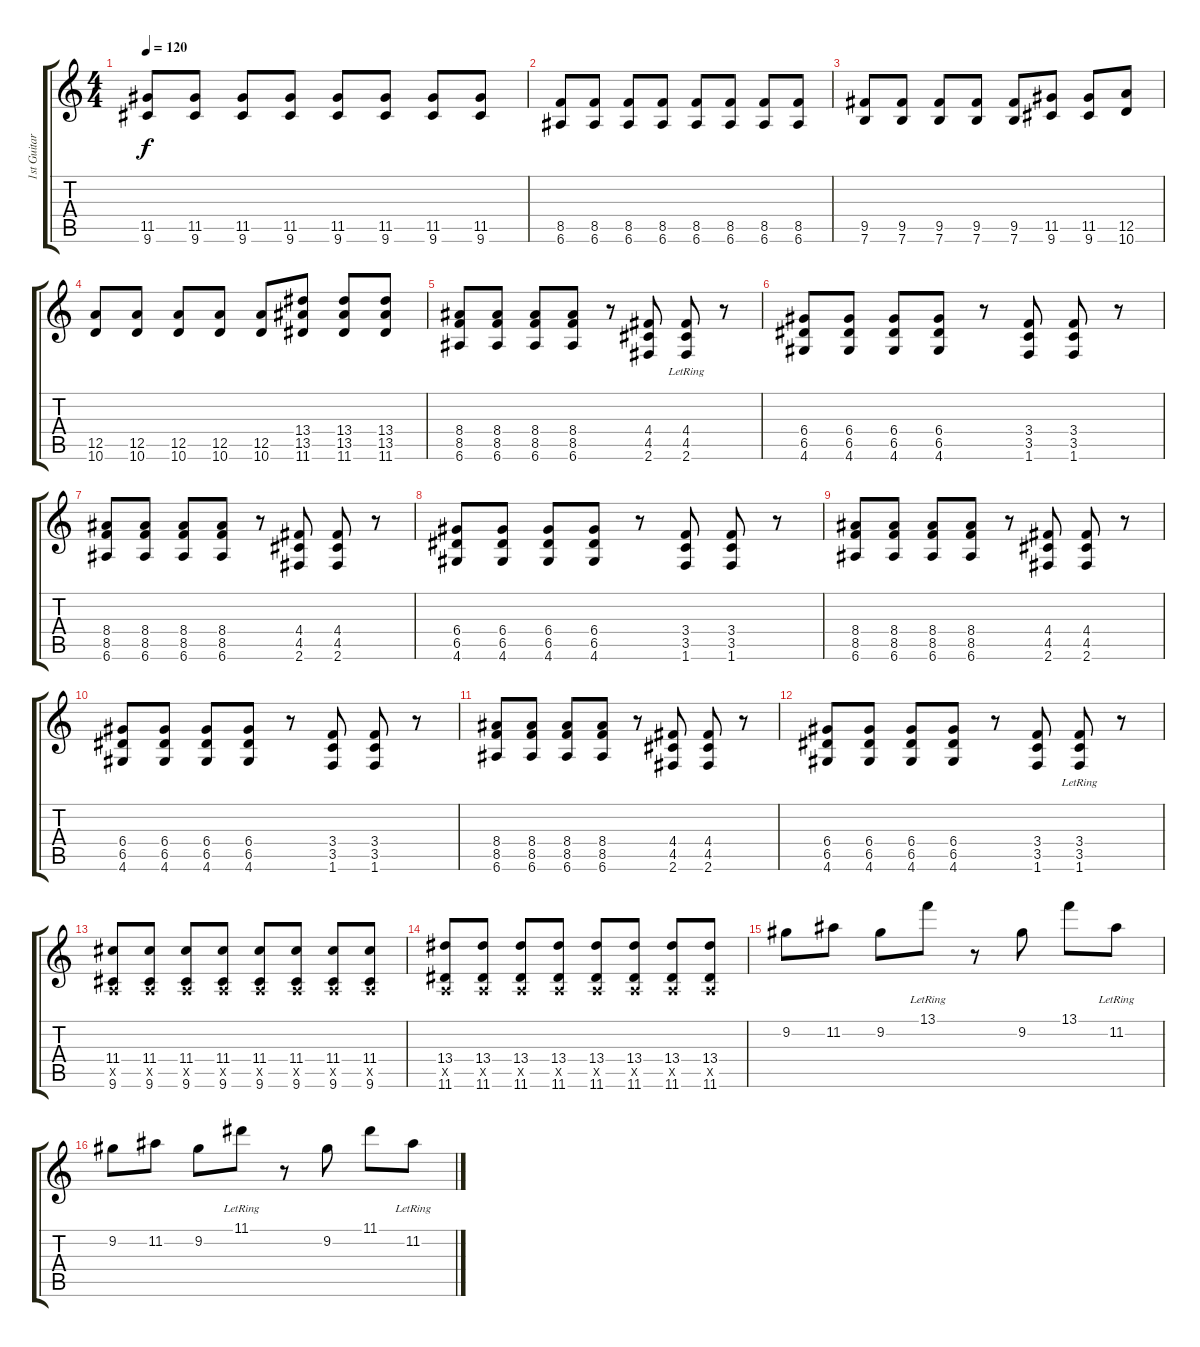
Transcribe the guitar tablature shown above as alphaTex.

\track ("1st Guitar" "1st Guitar") {instrument electricguitarclean}
\staff {score tabs}
\tuning (E4 B3 G3 D3 A2 E2) {hide}
\ts (4 4)
\tempo 120
\clef g2
\ks c
(11.5 9.6).8{dy f} (11.5 9.6).8 (11.5 9.6).8 (11.5 9.6).8 (11.5 9.6).8 (11.5 9.6).8 (11.5 9.6).8 (11.5 9.6).8 |
(8.5 6.6).8 (8.5 6.6).8 (8.5 6.6).8 (8.5 6.6).8 (8.5 6.6).8 (8.5 6.6).8 (8.5 6.6).8 (8.5 6.6).8 |
(9.5 7.6).8 (9.5 7.6).8 (9.5 7.6).8 (9.5 7.6).8 (9.5 7.6).8 (11.5 9.6).8 (11.5 9.6).8 (12.5 10.6).8 |
(12.5 10.6).8 (12.5 10.6).8 (12.5 10.6).8 (12.5 10.6).8 (12.5 10.6).8 (13.4 13.5 11.6).8 (13.4 13.5 11.6).8 (13.4 13.5 11.6).8 |
(8.4 8.5 6.6).8 (8.4 8.5 6.6).8 (8.4 8.5 6.6).8 (8.4 8.5 6.6).8 r.8 (4.4 4.5 2.6).8 (4.4{lr} 4.5{lr} 2.6{lr}).8 r.8 |
(6.4 6.5 4.6).8 (6.4 6.5 4.6).8 (6.4 6.5 4.6).8 (6.4 6.5 4.6).8 r.8 (3.4 3.5 1.6).8 (3.4 3.5 1.6).8 r.8 |
(8.4 8.5 6.6).8 (8.4 8.5 6.6).8 (8.4 8.5 6.6).8 (8.4 8.5 6.6).8 r.8 (4.4 4.5 2.6).8 (4.4 4.5 2.6).8 r.8 |
(6.4 6.5 4.6).8 (6.4 6.5 4.6).8 (6.4 6.5 4.6).8 (6.4 6.5 4.6).8 r.8 (3.4 3.5 1.6).8 (3.4 3.5 1.6).8 r.8 |
(8.4 8.5 6.6).8 (8.4 8.5 6.6).8 (8.4 8.5 6.6).8 (8.4 8.5 6.6).8 r.8 (4.4 4.5 2.6).8 (4.4 4.5 2.6).8 r.8 |
(6.4 6.5 4.6).8 (6.4 6.5 4.6).8 (6.4 6.5 4.6).8 (6.4 6.5 4.6).8 r.8 (3.4 3.5 1.6).8 (3.4 3.5 1.6).8 r.8 |
(8.4 8.5 6.6).8 (8.4 8.5 6.6).8 (8.4 8.5 6.6).8 (8.4 8.5 6.6).8 r.8 (4.4 4.5 2.6).8 (4.4 4.5 2.6).8 r.8 |
(6.4 6.5 4.6).8 (6.4 6.5 4.6).8 (6.4 6.5 4.6).8 (6.4 6.5 4.6).8 r.8 (3.4 3.5 1.6).8 (3.4{lr} 3.5{lr} 1.6{lr}).8 r.8 |
(11.4 0.5{x} 9.6).8 (11.4 0.5{x} 9.6).8 (11.4 0.5{x} 9.6).8 (11.4 0.5{x} 9.6).8 (11.4 0.5{x} 9.6).8 (11.4 0.5{x} 9.6).8 (11.4 0.5{x} 9.6).8 (11.4 0.5{x} 9.6).8 |
(13.4 0.5{x} 11.6).8 (13.4 0.5{x} 11.6).8 (13.4 0.5{x} 11.6).8 (13.4 0.5{x} 11.6).8 (13.4 0.5{x} 11.6).8 (13.4 0.5{x} 11.6).8 (13.4 0.5{x} 11.6).8 (13.4 0.5{x} 11.6).8 |
9.2.8 11.2.8 9.2.8 13.1{lr}.8 r.8 9.2.8 13.1.8 11.2{lr}.8 |
9.2.8 11.2.8 9.2.8 11.1{lr}.8 r.8 9.2.8 11.1.8 11.2{lr}.8
